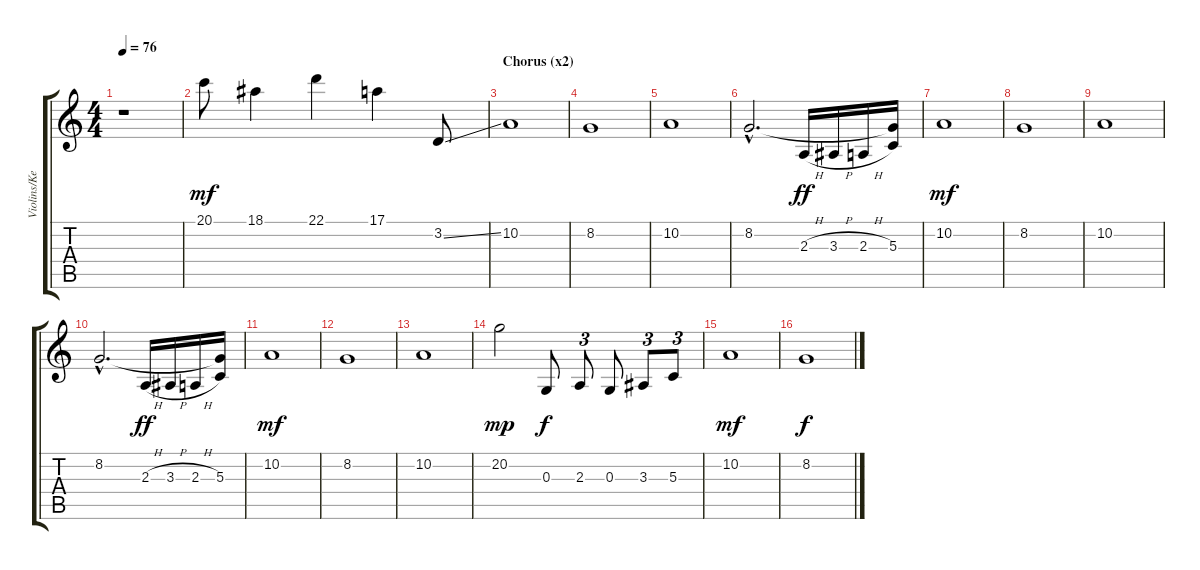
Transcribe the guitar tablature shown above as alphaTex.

\track ("Violins/Keys" "Violins/Ke") {instrument tremolostrings}
\staff {score tabs}
\tuning (E4 B3 G3 D3 A2 E2) {hide}
\ts (4 4)
\tempo 76
\clef g2
\ks c
r.1{dy f} |
20.1.8{dy mf} 18.1.4 22.1.4 17.1.4 3.2{ss}.8 |
\section ("" "Chorus (x2)")
10.2.1 |
8.2.1 |
10.2.1 |
8.2{hac}.2{d} 2.3{h}.16{dy ff} 3.3{h}.16 2.3{h}.16 (8.2{t} 5.3).16 |
10.2.1{dy mf} |
8.2.1 |
10.2.1 |
8.2{hac}.2{d} 2.3{h}.16{dy ff} 3.3{h}.16 2.3{h}.16 (8.2{t} 5.3).16 |
10.2.1{dy mf} |
8.2.1 |
10.2.1 |
20.2.2{dy mp} 0.3.8{dy f} 2.3.8{tu (3 2)} 0.3.8 3.3.8{tu (3 2)} 5.3.8{tu (3 2)} |
10.2.1{dy mf} |
8.2.1{dy f}
